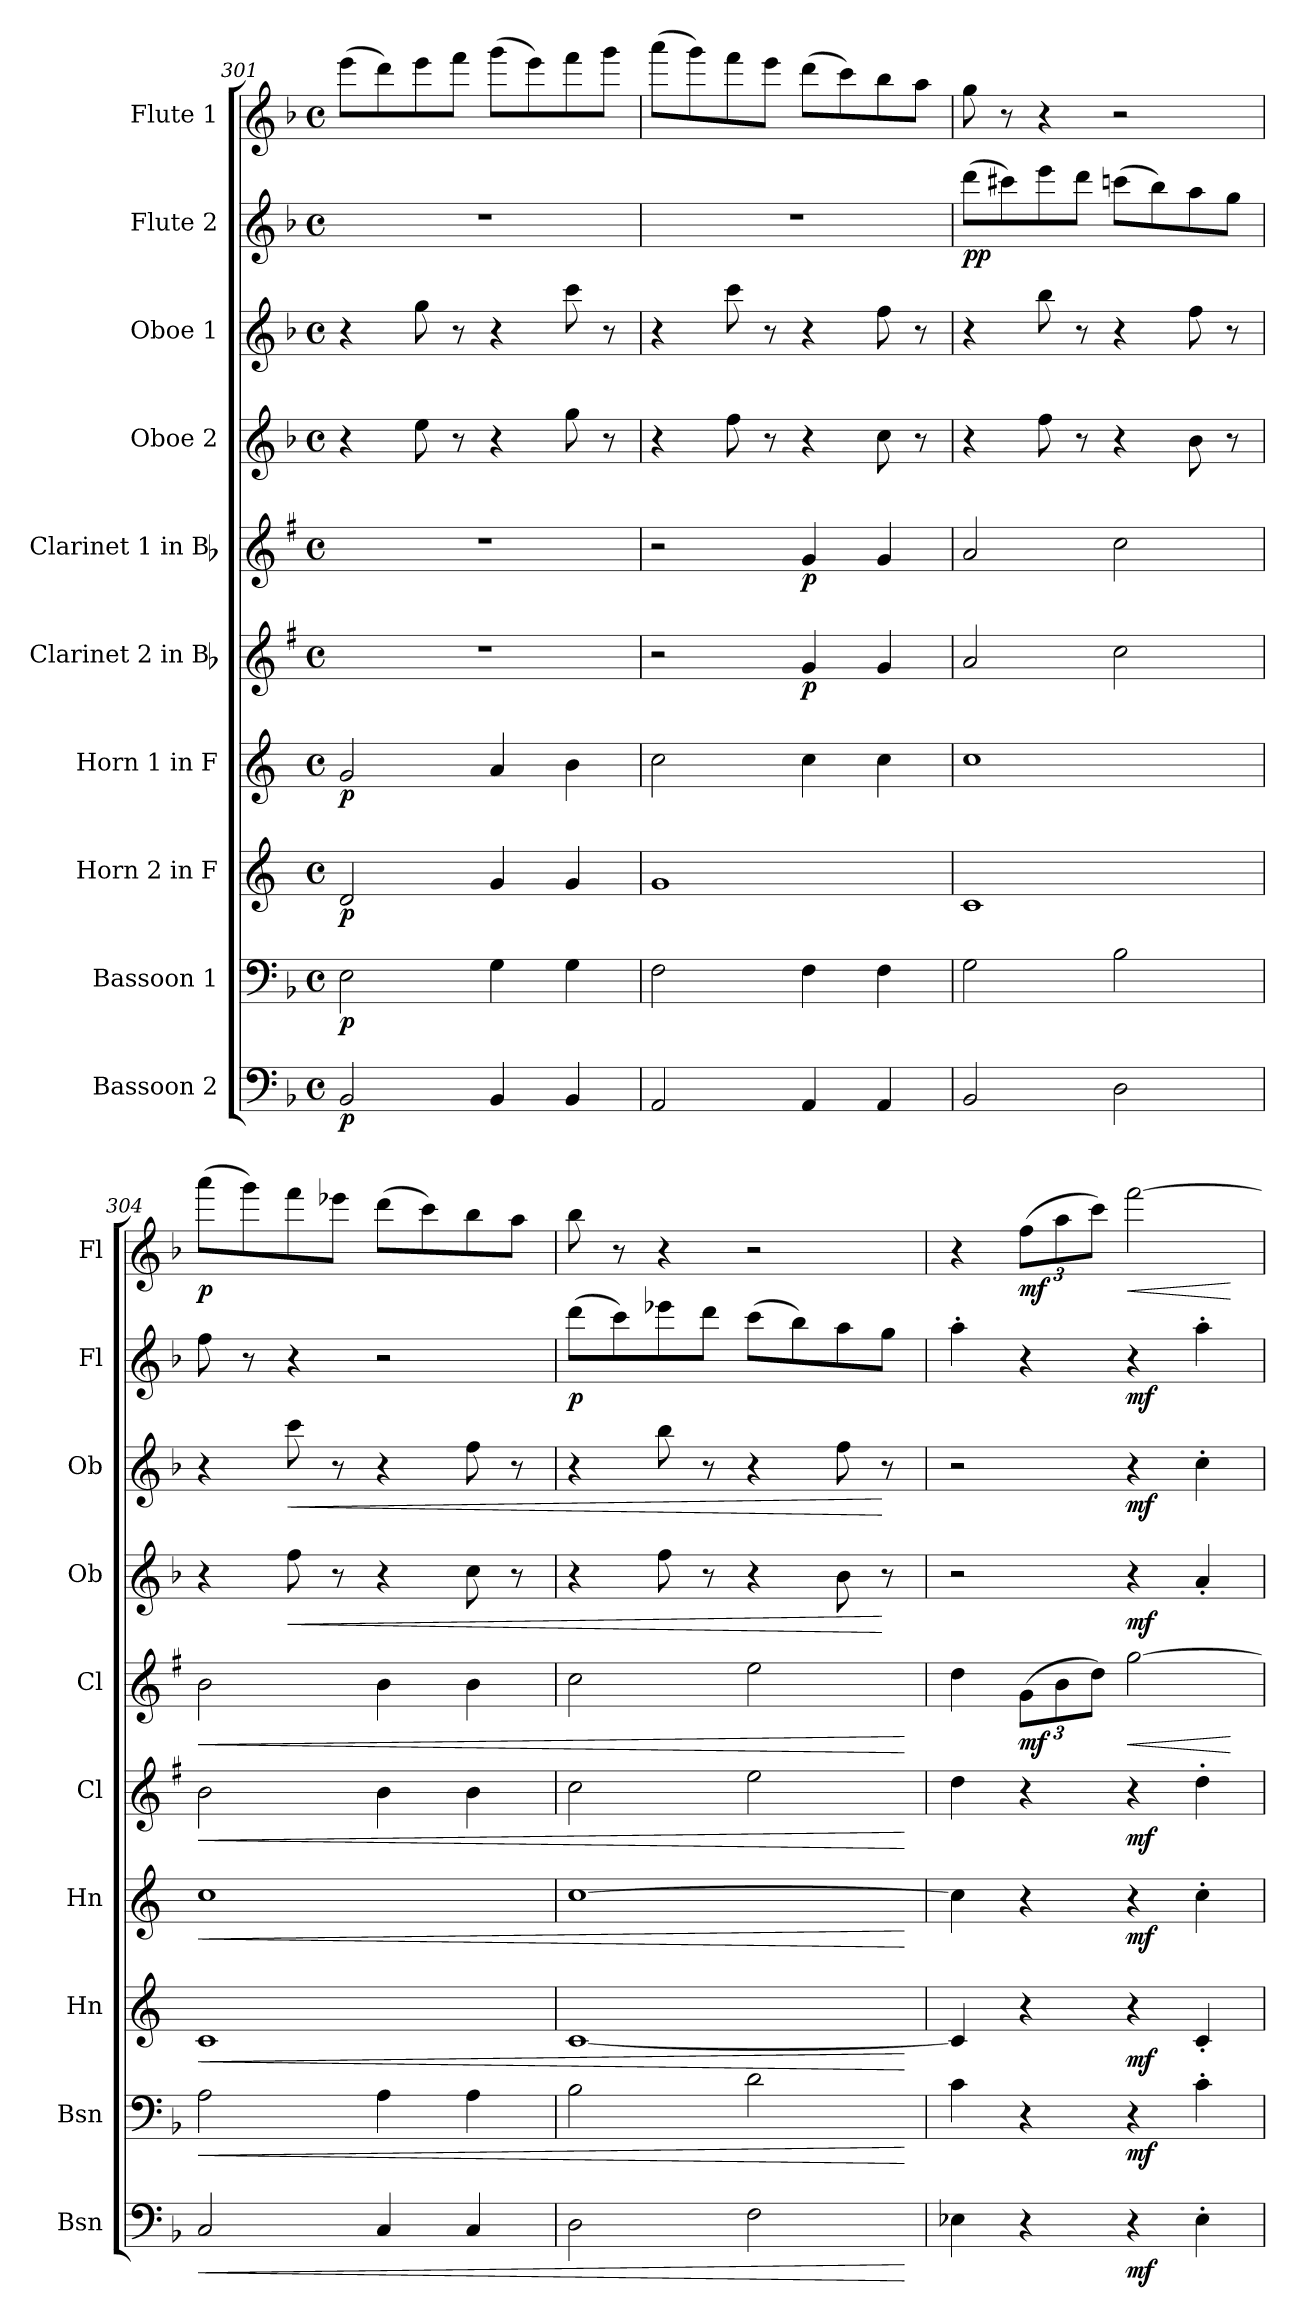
**kern	**dynam	**kern	**dynam	**kern	**dynam	**kern	**dynam	**kern	**dynam	**kern	**dynam	**kern	**dynam	**kern	**dynam	**kern	**dynam	**kern	**dynam
*part10	*part10	*part9	*part9	*part8	*part8	*part7	*part7	*part6	*part6	*part5	*part5	*part4	*part4	*part3	*part3	*part2	*part2	*part1	*part1
*staff10	*staff10	*staff9	*staff9	*staff8	*staff8	*staff7	*staff7	*staff6	*staff6	*staff5	*staff5	*staff4	*staff4	*staff3	*staff3	*staff2	*staff2	*staff1	*staff1
*I"Bassoon 2	*	*I"Bassoon 1	*	*I"Horn 2 in F	*	*I"Horn 1 in F	*	*I"Clarinet 2 in Bb	*	*I"Clarinet 1 in Bb	*	*I"Oboe 2	*	*I"Oboe 1	*	*I"Flute 2	*	*I"Flute 1	*
*I'Bsn	*	*I'Bsn	*	*I'Hn	*	*I'Hn	*	*I'Cl	*	*I'Cl	*	*I'Ob	*	*I'Ob	*	*I'Fl	*	*I'Fl	*
*clefF4	*	*clefF4	*	*clefG2	*	*clefG2	*	*clefG2	*	*clefG2	*	*clefG2	*	*clefG2	*	*clefG2	*	*clefG2	*
*	*	*	*	*ITrd4c7	*	*ITrd4c7	*	*ITrd1c2	*	*ITrd1c2	*	*	*	*	*	*	*	*	*
*k[b-]	*	*k[b-]	*	*k[b-]	*	*k[b-]	*	*k[b-]	*	*k[b-]	*	*k[b-]	*	*k[b-]	*	*k[b-]	*	*k[b-]	*
*M4/4	*	*M4/4	*	*M4/4	*	*M4/4	*	*M4/4	*	*M4/4	*	*M4/4	*	*M4/4	*	*M4/4	*	*M4/4	*
*met(c)	*	*met(c)	*	*met(c)	*	*met(c)	*	*met(c)	*	*met(c)	*	*met(c)	*	*met(c)	*	*met(c)	*	*met(c)	*
=301	=301	=301	=301	=301	=301	=301	=301	=301	=301	=301	=301	=301	=301	=301	=301	=301	=301	=301	=301
!	!LO:DY:b	!	!LO:DY:b	!	!LO:DY:b	!	!LO:DY:b	!	!	!	!	!	!	!	!	!	!	!	!
2BB-/	p	2E\	p	2G/	p	2c/	p	1r	.	1r	.	4r	.	4r	.	1r	.	(8eee\L	.
.	.	.	.	.	.	.	.	.	.	.	.	.	.	.	.	.	.	8ddd\)	.
.	.	.	.	.	.	.	.	.	.	.	.	8ee\	.	8gg\	.	.	.	8eee\	.
.	.	.	.	.	.	.	.	.	.	.	.	8r	.	8r	.	.	.	8fff\J	.
4BB-/	.	4G\	.	4c/	.	4d/	.	.	.	.	.	4r	.	4r	.	.	.	(8ggg\L	.
.	.	.	.	.	.	.	.	.	.	.	.	.	.	.	.	.	.	8eee\)	.
4BB-/	.	4G\	.	4c/	.	4e\	.	.	.	.	.	8gg\	.	8ccc\	.	.	.	8fff\	.
.	.	.	.	.	.	.	.	.	.	.	.	8r	.	8r	.	.	.	8ggg\J	.
!!LO:PB:g=z
=302	=302	=302	=302	=302	=302	=302	=302	=302	=302	=302	=302	=302	=302	=302	=302	=302	=302	=302	=302
2AA/	.	2F\	.	1c	.	2f\	.	2r	.	2r	.	4r	.	4r	.	1r	.	(8aaa\L	.
.	.	.	.	.	.	.	.	.	.	.	.	.	.	.	.	.	.	8ggg\)	.
.	.	.	.	.	.	.	.	.	.	.	.	8ff\	.	8ccc\	.	.	.	8fff\	.
.	.	.	.	.	.	.	.	.	.	.	.	8r	.	8r	.	.	.	8eee\J	.
!	!	!	!	!	!	!	!	!	!LO:DY:b	!	!LO:DY:b	!	!	!	!	!	!	!	!
4AA/	.	4F\	.	.	.	4f\	.	4f/	p	4f/	p	4r	.	4r	.	.	.	(8ddd\L	.
.	.	.	.	.	.	.	.	.	.	.	.	.	.	.	.	.	.	8ccc\)	.
4AA/	.	4F\	.	.	.	4f\	.	4f/	.	4f/	.	8cc\	.	8ff\	.	.	.	8bb-\	.
.	.	.	.	.	.	.	.	.	.	.	.	8r	.	8r	.	.	.	8aa\J	.
=303	=303	=303	=303	=303	=303	=303	=303	=303	=303	=303	=303	=303	=303	=303	=303	=303	=303	=303	=303
!	!	!	!	!	!	!	!	!	!	!	!	!	!	!	!	!	!LO:DY:b	!	!
2BB-/	.	2G\	.	1F	.	1f	.	2g/	.	2g/	.	4r	.	4r	.	(8ddd\L	pp	8gg\	.
.	.	.	.	.	.	.	.	.	.	.	.	.	.	.	.	8ccc#X\)	.	8r	.
.	.	.	.	.	.	.	.	.	.	.	.	8ff\	.	8bb-\	.	8eee\	.	4r	.
.	.	.	.	.	.	.	.	.	.	.	.	8r	.	8r	.	8ddd\J	.	.	.
2D\	.	2B-\	.	.	.	.	.	2b-\	.	2b-\	.	4r	.	4r	.	(8cccn\L	.	2r	.
.	.	.	.	.	.	.	.	.	.	.	.	.	.	.	.	8bb-\)	.	.	.
.	.	.	.	.	.	.	.	.	.	.	.	8b-\	.	8ff\	.	8aa\	.	.	.
.	.	.	.	.	.	.	.	.	.	.	.	8r	.	8r	.	8gg\J	.	.	.
=304	=304	=304	=304	=304	=304	=304	=304	=304	=304	=304	=304	=304	=304	=304	=304	=304	=304	=304	=304
!	!LO:HP:b	!	!LO:HP:b	!	!LO:HP:b	!	!LO:HP:b	!	!LO:HP:b	!	!LO:HP:b	!	!	!	!	!	!	!	!LO:DY:b
2C/	<	2A\	<	1F	<	1f	<	2a\	<	2a\	<	4r	.	4r	.	8ff\	.	(8aaa\L	p
.	.	.	.	.	.	.	.	.	.	.	.	.	.	.	.	8r	.	8ggg\)	.
!	!	!	!	!	!	!	!	!	!	!	!	!	!LO:HP:b	!	!LO:HP:b	!	!	!	!
.	.	.	.	.	.	.	.	.	.	.	.	8ff\	<	8ccc\	<	4r	.	8fff\	.
.	.	.	.	.	.	.	.	.	.	.	.	8r	.	8r	.	.	.	8eee-X\J	.
4C/	.	4A\	.	.	.	.	.	4a\	.	4a\	.	4r	.	4r	.	2r	.	(8ddd\L	.
.	.	.	.	.	.	.	.	.	.	.	.	.	.	.	.	.	.	8ccc\)	.
4C/	.	4A\	.	.	.	.	.	4a\	.	4a\	.	8cc\	.	8ff\	.	.	.	8bb-\	.
.	.	.	.	.	.	.	.	.	.	.	.	8r	.	8r	.	.	.	8aa\J	.
=305	=305	=305	=305	=305	=305	=305	=305	=305	=305	=305	=305	=305	=305	=305	=305	=305	=305	=305	=305
!	!	!	!	!	!	!	!	!	!	!	!	!	!	!	!	!	!LO:DY:b	!	!
2D\	.	2B-\	.	[1F	.	[1f	.	2b-\	.	2b-\	.	4r	.	4r	.	(8ddd\L	p	8bb-\	.
.	.	.	.	.	.	.	.	.	.	.	.	.	.	.	.	8ccc\)	.	8r	.
.	.	.	.	.	.	.	.	.	.	.	.	8ff\	.	8bb-\	.	8eee-X\	.	4r	.
.	.	.	.	.	.	.	.	.	.	.	.	8r	.	8r	.	8ddd\J	.	.	.
2F\	.	2d\	.	.	.	.	.	2dd\	.	2dd\	.	4r	.	4r	.	(8ccc\L	.	2r	.
.	.	.	.	.	.	.	.	.	.	.	.	.	.	.	.	8bb-\)	.	.	.
.	.	.	.	.	.	.	.	.	.	.	.	8b-\	.	8ff\	.	8aa\	.	.	.
.	.	.	.	.	.	.	.	.	.	.	.	8r	[	8r	[	8gg\J	.	.	.
.	[	.	[	.	[	.	[	.	[	.	[	.	.	.	.	.	.	.	.
=306	=306	=306	=306	=306	=306	=306	=306	=306	=306	=306	=306	=306	=306	=306	=306	=306	=306	=306	=306
4E-X\	.	4c\	.	4F/]	.	4f\]	.	4cc\	.	4cc\	.	2r	.	2r	.	4aa'\	.	4r	.
!	!	!	!	!	!	!	!	!	!	!	!LO:DY:b	!	!	!	!	!	!	!	!LO:DY:b
4r	.	4r	.	4r	.	4r	.	4r	.	(12f\L	mf	.	.	.	.	4r	.	(12ff\L	mf
.	.	.	.	.	.	.	.	.	.	12a\	.	.	.	.	.	.	.	12aa\	.
.	.	.	.	.	.	.	.	.	.	12cc\J)	.	.	.	.	.	.	.	12ccc\J)	.
!	!LO:DY:b	!	!LO:DY:b	!	!LO:DY:b	!	!LO:DY:b	!	!LO:DY:b	!	!LO:HP:b	!	!LO:DY:b	!	!LO:DY:b	!	!LO:DY:b	!	!LO:HP:b
4r	mf	4r	mf	4r	mf	4r	mf	4r	mf	[2ff\	<	4r	mf	4r	mf	4r	mf	[2fff\	<
4E-'\	.	4c'\	.	4F'/	.	4f'\	.	4cc'\	.	.	.	4a'/	.	4cc'\	.	4aa'\	.	.	.
.	.	.	.	.	.	.	.	.	.	.	[	.	.	.	.	.	.	.	[
=	=	=	=	=	=	=	=	=	=	=	=	=	=	=	=	=	=	=	=
*-	*-	*-	*-	*-	*-	*-	*-	*-	*-	*-	*-	*-	*-	*-	*-	*-	*-	*-	*-
